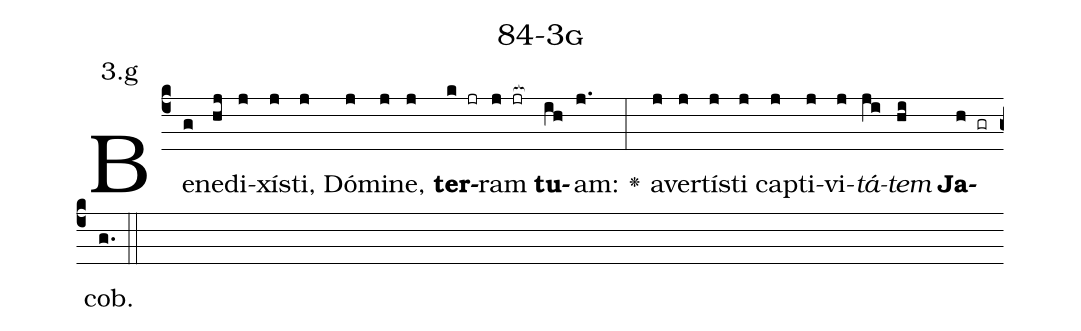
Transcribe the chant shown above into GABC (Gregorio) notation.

name: 84-3g;
annotation: 3.g;
%%
(c4)Be(g)ne(hj)di(j)xís(j)ti,(j) Dó(j)mi(j)ne,(j) <b>ter</b>(k jr)ram(j jr[ocb:1{]) <b>tu</b>(ih[ocb:0}])am:(j.) <v>\greheightstar</v>(:) a(j)ver(j)tís(j)ti(j) cap(j)ti(j)vi(j)<i>tá</i>(ji)<i>tem</i>(hi) <b>Ja</b>(h gr)cob.(g.) (::)


%E(j) u(j) o(ji) u(hi) a(h) e.(g.) (::)
